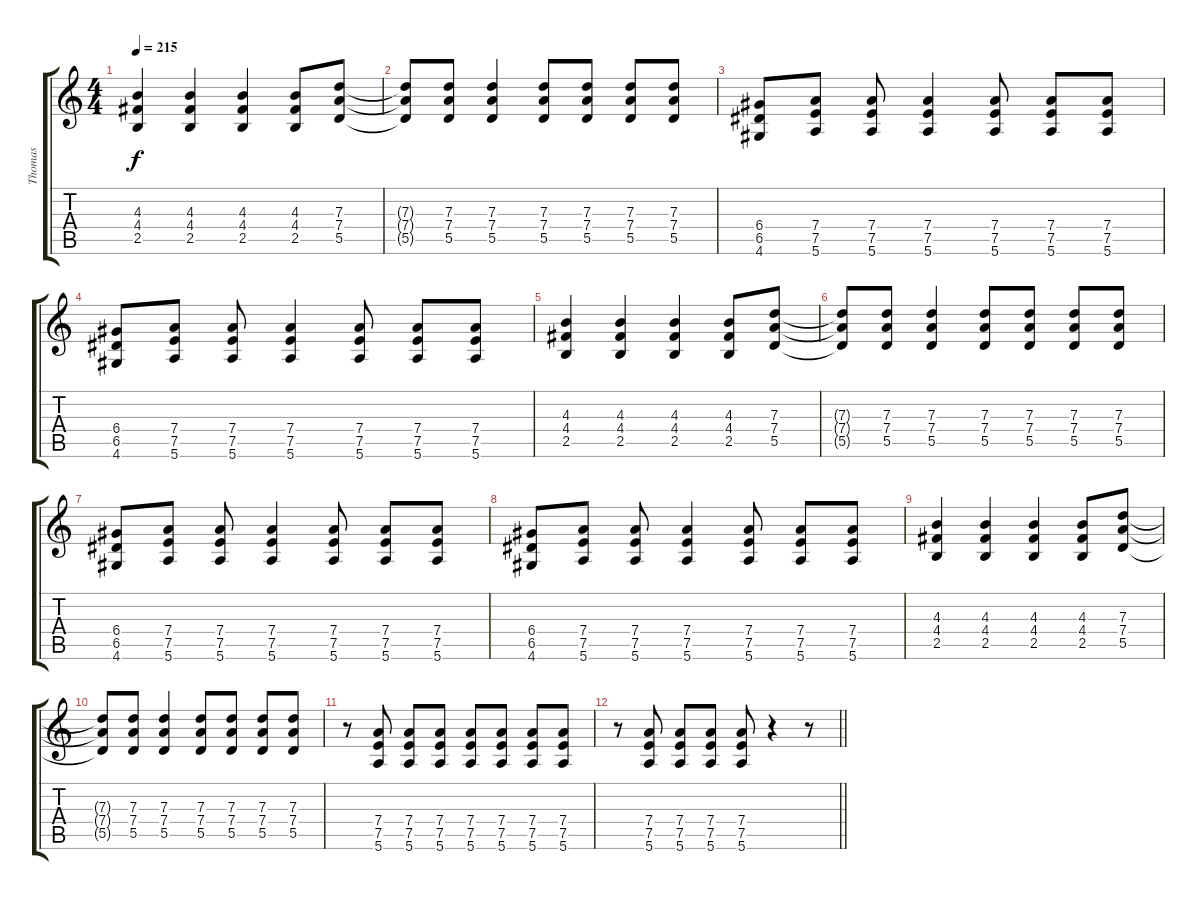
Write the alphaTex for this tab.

\track ("Thomas" "Thomas") {instrument overdrivenguitar}
\staff {score tabs}
\tuning (E4 B3 G3 D3 A2 E2) {hide}
\ts (4 4)
\tempo 215
\clef g2
\ks c
(4.3 4.4 2.5).4{dy f} (4.3 4.4 2.5).4 (4.3 4.4 2.5).4 (4.3 4.4 2.5).8 (7.3 7.4 5.5).8 |
(7.3{t} 7.4{t} 5.5{t}).8 (7.3 7.4 5.5).8 (7.3 7.4 5.5).4 (7.3 7.4 5.5).8 (7.3 7.4 5.5).8 (7.3 7.4 5.5).8 (7.3 7.4 5.5).8 |
(6.4 6.5 4.6).8 (7.4 7.5 5.6).8 (7.4 7.5 5.6).8 (7.4 7.5 5.6).4 (7.4 7.5 5.6).8 (7.4 7.5 5.6).8 (7.4 7.5 5.6).8 |
(6.4 6.5 4.6).8 (7.4 7.5 5.6).8 (7.4 7.5 5.6).8 (7.4 7.5 5.6).4 (7.4 7.5 5.6).8 (7.4 7.5 5.6).8 (7.4 7.5 5.6).8 |
(4.3 4.4 2.5).4 (4.3 4.4 2.5).4 (4.3 4.4 2.5).4 (4.3 4.4 2.5).8 (7.3 7.4 5.5).8 |
(7.3{t} 7.4{t} 5.5{t}).8 (7.3 7.4 5.5).8 (7.3 7.4 5.5).4 (7.3 7.4 5.5).8 (7.3 7.4 5.5).8 (7.3 7.4 5.5).8 (7.3 7.4 5.5).8 |
(6.4 6.5 4.6).8 (7.4 7.5 5.6).8 (7.4 7.5 5.6).8 (7.4 7.5 5.6).4 (7.4 7.5 5.6).8 (7.4 7.5 5.6).8 (7.4 7.5 5.6).8 |
(6.4 6.5 4.6).8 (7.4 7.5 5.6).8 (7.4 7.5 5.6).8 (7.4 7.5 5.6).4 (7.4 7.5 5.6).8 (7.4 7.5 5.6).8 (7.4 7.5 5.6).8 |
(4.3 4.4 2.5).4 (4.3 4.4 2.5).4 (4.3 4.4 2.5).4 (4.3 4.4 2.5).8 (7.3 7.4 5.5).8 |
(7.3{t} 7.4{t} 5.5{t}).8 (7.3 7.4 5.5).8 (7.3 7.4 5.5).4 (7.3 7.4 5.5).8 (7.3 7.4 5.5).8 (7.3 7.4 5.5).8 (7.3 7.4 5.5).8 |
r.8 (7.4 7.5 5.6).8 (7.4 7.5 5.6).8 (7.4 7.5 5.6).8 (7.4 7.5 5.6).8 (7.4 7.5 5.6).8 (7.4 7.5 5.6).8 (7.4 7.5 5.6).8 |
\barLineRight lightlight
r.8 (7.4 7.5 5.6).8 (7.4 7.5 5.6).8 (7.4 7.5 5.6).8 (7.4 7.5 5.6).8 r.4 r.8
